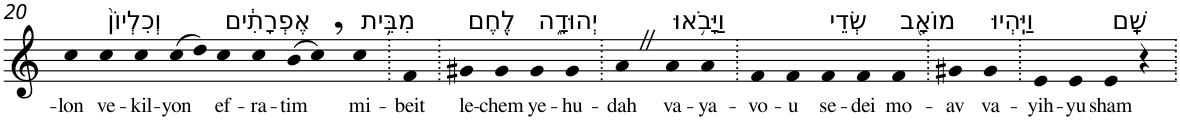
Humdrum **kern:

**kern	**text
*part1	*part1
*staff1	*staff1
*I"Piano	*
*I'Pno	*
!!LO:PB:g=z
*clefG2	*
*k[]	*
=20	=20
!	!LO:LY:b
4cc	-lon
!LO:TX:a:t=וְכִלְיוֹן֙	!
!	!LO:LY:b
4cc	ve-
!	!LO:LY:b
4cc	-kil-
!	!LO:LY:b
(>8cc	-yon
8dd)	.
!LO:TX:a:t=אֶפְרָתִ֔ים	!
!	!LO:LY:b
4cc	ef-
!	!LO:LY:b
4cc	-ra-
!	!LO:LY:b
(>8b	-tim
8cc,)	.
!LO:TX:a:t=מִבֵּ֥ית	!
!	!LO:LY:b
4cc	mi-
=21.	=21.
!	!LO:LY:b
4f	-beit
=22.	=22.
!LO:TX:a:t=לֶ֖חֶם	!
!	!LO:LY:b
4g#X	le-
!	!LO:LY:b
4g#	-chem
!LO:TX:a:t=יְהוּדָ֑ה	!
!	!LO:LY:b
4g#	ye-
!	!LO:LY:b
4g#	-hu-
=23.	=23.
!	!LO:LY:b
4aZ	-dah
!LO:TX:a:t=וַיָּבֹ֥אוּ	!
!	!LO:LY:b
4a	va-
!	!LO:LY:b
4a	-ya-
=24.	=24.
!	!LO:LY:b
4f	-vo-
!	!LO:LY:b
4f	-u
!LO:TX:a:t=שְׂדֵי	!
!	!LO:LY:b
4f	se-
!	!LO:LY:b
4f	-dei
!LO:TX:a:t=מוֹאָ֖ב	!
!	!LO:LY:b
4f	mo-
=25.	=25.
!	!LO:LY:b
4g#X	-av
!LO:TX:a:t=וַיִּֽהְיוּ	!
!	!LO:LY:b
4g#	va-
=26.	=26.
!	!LO:LY:b
4e	-yih-
!	!LO:LY:b
4e	-yu
!LO:TX:a:t=שָֽׁם	!
!	!LO:LY:b
4e	sham
4r	.
=.	=.
*-	*-
